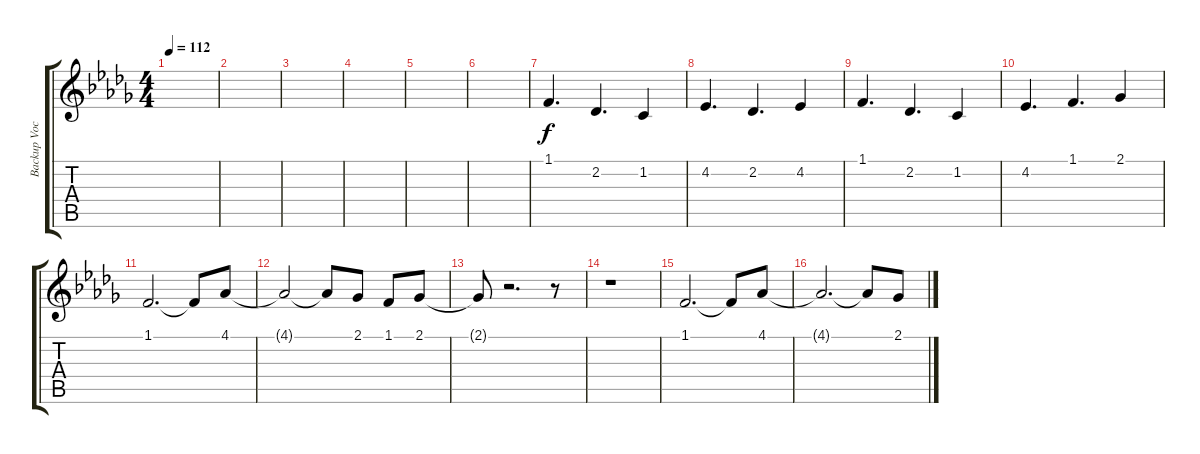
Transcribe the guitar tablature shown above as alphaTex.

\track ("Backup Vocals" "Backup Voc") {instrument viola}
\staff {score tabs}
\tuning (E4 B3 G3 D3 A2 E2) {hide}
\ts (4 4)
\tempo 112
\clef g2
\ks bbminor
|
|
|
|
|
|
1.1.4{d} 2.2.4{d} 1.2.4 |
4.2.4{d} 2.2.4{d} 4.2.4 |
1.1.4{d} 2.2.4{d} 1.2.4 |
4.2.4{d} 1.1.4{d} 2.1.4 |
1.1.2{d} 1.1{t}.8 4.1.8 |
4.1{t}.2 4.1{t}.8 2.1.8 1.1.8 2.1.8 |
2.1{t}.8 r.2{d} r.8 |
r.1 |
1.1.2{d} 1.1{t}.8 4.1.8 |
4.1{t}.2{d} 4.1{t}.8 2.1.8
